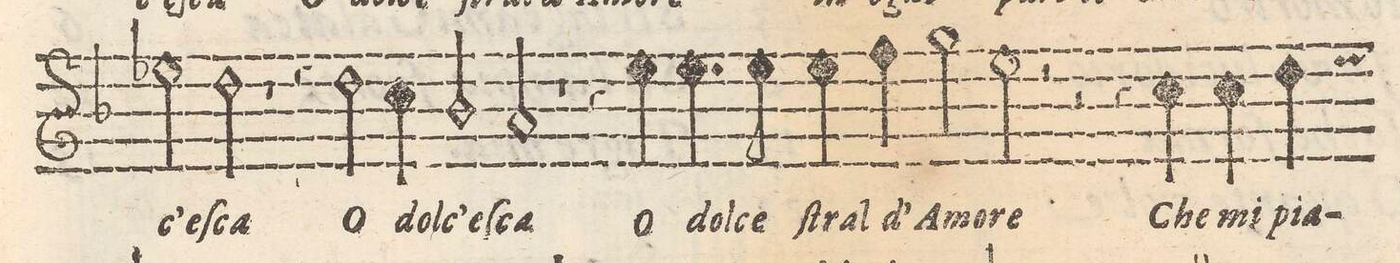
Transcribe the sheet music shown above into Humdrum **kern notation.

**kern	**text
*I"CANTO	*
*clefG2	*
*k[b-]	*
*M2/1	*
2ee-X\	-c'eſ-
2dd\	-ca
=20-	=20-
1r	.
4r	.
2dd\	o
4cc\	dol-
=21-	=21-
2b-/	-c'eſ-
2a/	-ca
1r	.
=22-	=22-
4r	.
4eeny\	o
4.ee\	dol-
8ee\	-ce
4ee\	ſtral
4ff\	d'A-
2gg\	-mo-
=23-	=23-
2ee\	-re
2r	.
2r	.
4r	.
4cc\	Che
=24-	=24-
4cc\	mi
4dd\	pia-
*-	*-
